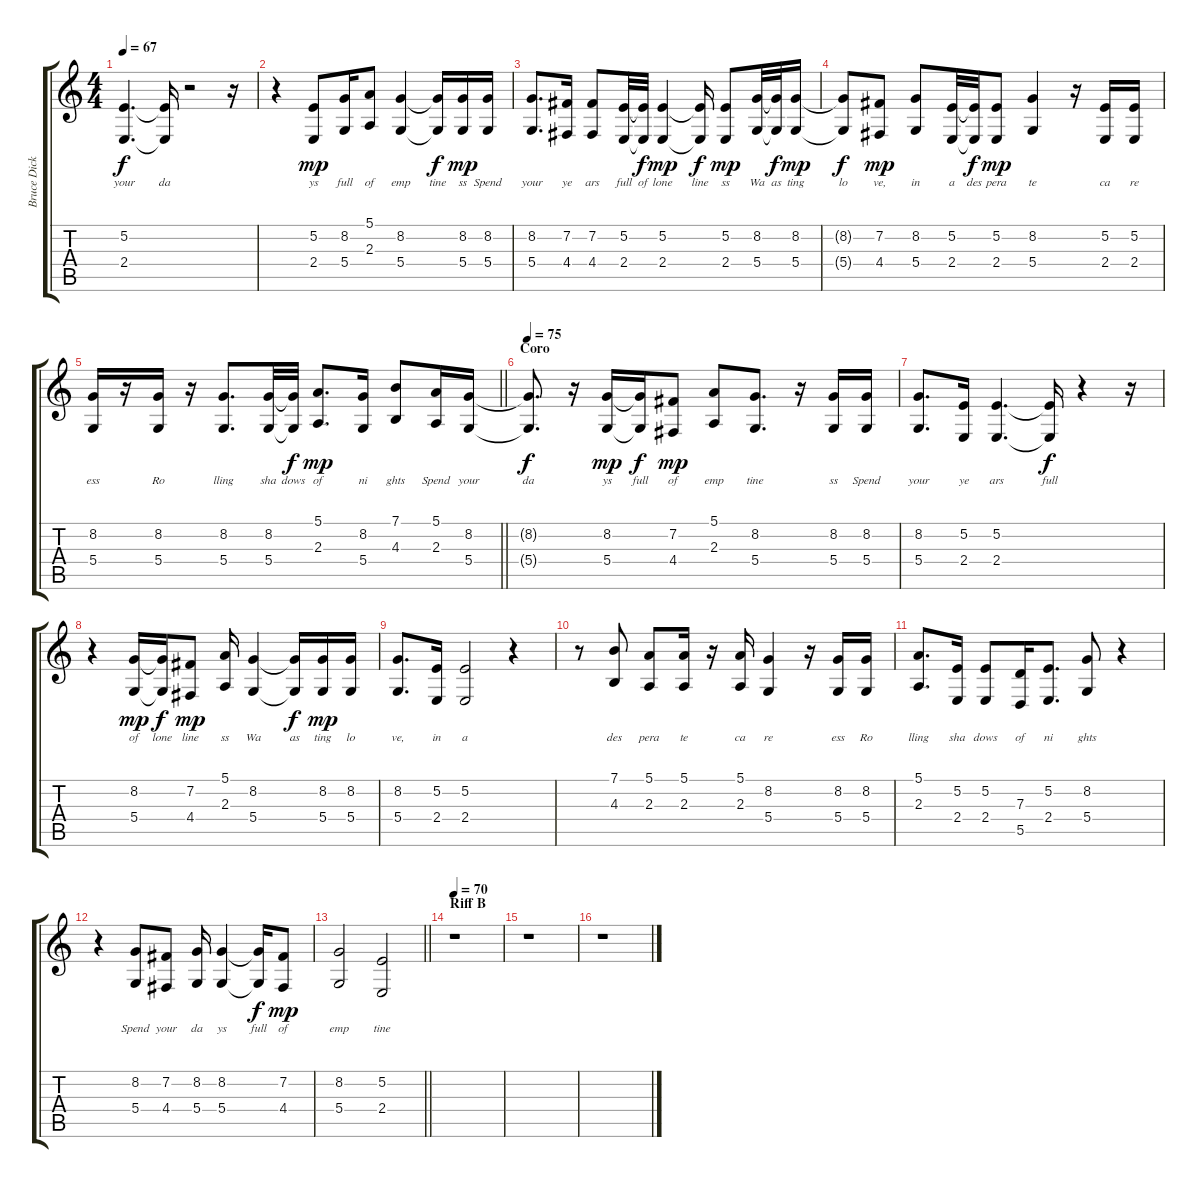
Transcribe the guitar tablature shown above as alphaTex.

\track ("Bruce Dickinson" "Bruce Dick") {instrument lead2sawtooth}
\staff {score tabs}
\tuning (E4 B3 G3 D3 A2 E2) {hide}
\ts (4 4)
\tempo 67
\clef g2
\ks c
(5.2{t} 2.4{t}).4{d lyrics (0 "your") lyrics (1 "") lyrics (2 "") lyrics (3 "") lyrics (4 "") dy f} (5.2{t} 2.4{t}).16{lyrics (0 "da") lyrics (1 "") lyrics (2 "") lyrics (3 "") lyrics (4 "")} r.2 r.16 |
r.4 (5.2 2.4).8{lyrics (0 "ys") lyrics (1 "") lyrics (2 "") lyrics (3 "") lyrics (4 "") dy mp} (8.2 5.4).16{lyrics (0 "full") lyrics (1 "") lyrics (2 "") lyrics (3 "") lyrics (4 "")} (5.1 2.3).8{lyrics (0 "of") lyrics (1 "") lyrics (2 "") lyrics (3 "") lyrics (4 "")} (8.2 5.4).4{lyrics (0 "emp") lyrics (1 "") lyrics (2 "") lyrics (3 "") lyrics (4 "")} (8.2{t} 5.4{t}).16{lyrics (0 "tine") lyrics (1 "") lyrics (2 "") lyrics (3 "") lyrics (4 "") dy f} (8.2 5.4).16{lyrics (0 "ss") lyrics (1 "") lyrics (2 "") lyrics (3 "") lyrics (4 "") dy mp} (8.2 5.4).16{lyrics (0 "Spend") lyrics (1 "") lyrics (2 "") lyrics (3 "") lyrics (4 "")} |
(8.2 5.4).8{d lyrics (0 "your") lyrics (1 "") lyrics (2 "") lyrics (3 "") lyrics (4 "")} (7.2 4.4).16{lyrics (0 "ye") lyrics (1 "") lyrics (2 "") lyrics (3 "") lyrics (4 "")} (7.2 4.4).8{lyrics (0 "ars") lyrics (1 "") lyrics (2 "") lyrics (3 "") lyrics (4 "")} (5.2 2.4).32{lyrics (0 "full") lyrics (1 "") lyrics (2 "") lyrics (3 "") lyrics (4 "")} (5.2{t} 2.4{t}).32{lyrics (0 "of") lyrics (1 "") lyrics (2 "") lyrics (3 "") lyrics (4 "") dy f} (5.2 2.4).4{lyrics (0 "lone") lyrics (1 "") lyrics (2 "") lyrics (3 "") lyrics (4 "") dy mp} (5.2{t} 2.4{t}).16{lyrics (0 "line") lyrics (1 "") lyrics (2 "") lyrics (3 "") lyrics (4 "") dy f} (5.2 2.4).8{lyrics (0 "ss") lyrics (1 "") lyrics (2 "") lyrics (3 "") lyrics (4 "") dy mp} (8.2 5.4).32{lyrics (0 "Wa") lyrics (1 "") lyrics (2 "") lyrics (3 "") lyrics (4 "")} (8.2{t} 5.4{t}).32{lyrics (0 "as") lyrics (1 "") lyrics (2 "") lyrics (3 "") lyrics (4 "") dy f} (8.2 5.4).16{lyrics (0 "ting") lyrics (1 "") lyrics (2 "") lyrics (3 "") lyrics (4 "") dy mp} |
(8.2{t} 5.4{t}).8{lyrics (0 "lo") lyrics (1 "") lyrics (2 "") lyrics (3 "") lyrics (4 "") dy f} (7.2 4.4).8{lyrics (0 "ve,") lyrics (1 "") lyrics (2 "") lyrics (3 "") lyrics (4 "") dy mp} (8.2 5.4).8{lyrics (0 "in") lyrics (1 "") lyrics (2 "") lyrics (3 "") lyrics (4 "")} (5.2 2.4).32{lyrics (0 "a") lyrics (1 "") lyrics (2 "") lyrics (3 "") lyrics (4 "")} (5.2{t} 2.4{t}).32{lyrics (0 "des") lyrics (1 "") lyrics (2 "") lyrics (3 "") lyrics (4 "") dy f} (5.2 2.4).8{lyrics (0 "pera") lyrics (1 "") lyrics (2 "") lyrics (3 "") lyrics (4 "") dy mp} (8.2 5.4).4{lyrics (0 "te") lyrics (1 "") lyrics (2 "") lyrics (3 "") lyrics (4 "")} r.16 (5.2 2.4).16{lyrics (0 "ca") lyrics (1 "") lyrics (2 "") lyrics (3 "") lyrics (4 "")} (5.2 2.4).16{lyrics (0 "re") lyrics (1 "") lyrics (2 "") lyrics (3 "") lyrics (4 "")} |
\barLineRight lightlight
(8.2 5.4).16{lyrics (0 "ess") lyrics (1 "") lyrics (2 "") lyrics (3 "") lyrics (4 "")} r.16 (8.2 5.4).16{lyrics (0 "Ro") lyrics (1 "") lyrics (2 "") lyrics (3 "") lyrics (4 "")} r.16 (8.2 5.4).8{d lyrics (0 "lling") lyrics (1 "") lyrics (2 "") lyrics (3 "") lyrics (4 "")} (8.2 5.4).32{lyrics (0 "sha") lyrics (1 "") lyrics (2 "") lyrics (3 "") lyrics (4 "")} (8.2{t} 5.4{t}).32{lyrics (0 "dows") lyrics (1 "") lyrics (2 "") lyrics (3 "") lyrics (4 "") dy f} (5.1 2.3).8{d lyrics (0 "of") lyrics (1 "") lyrics (2 "") lyrics (3 "") lyrics (4 "") dy mp} (8.2 5.4).16{lyrics (0 "ni") lyrics (1 "") lyrics (2 "") lyrics (3 "") lyrics (4 "")} (7.1 4.3).8{lyrics (0 "ghts") lyrics (1 "") lyrics (2 "") lyrics (3 "") lyrics (4 "")} (5.1 2.3).16{lyrics (0 "Spend") lyrics (1 "") lyrics (2 "") lyrics (3 "") lyrics (4 "")} (8.2 5.4).16{lyrics (0 "your") lyrics (1 "") lyrics (2 "") lyrics (3 "") lyrics (4 "")} |
\section ("" "Coro")
\tempo 75
(8.2{t} 5.4{t}).8{d lyrics (0 "da") lyrics (1 "") lyrics (2 "") lyrics (3 "") lyrics (4 "") dy f volume 13} r.16 (8.2 5.4).16{lyrics (0 "ys") lyrics (1 "") lyrics (2 "") lyrics (3 "") lyrics (4 "") dy mp} (8.2{t} 5.4{t}).16{lyrics (0 "full") lyrics (1 "") lyrics (2 "") lyrics (3 "") lyrics (4 "") dy f} (7.2 4.4).8{lyrics (0 "of") lyrics (1 "") lyrics (2 "") lyrics (3 "") lyrics (4 "") dy mp} (5.1 2.3).8{lyrics (0 "emp") lyrics (1 "") lyrics (2 "") lyrics (3 "") lyrics (4 "")} (8.2 5.4).8{d lyrics (0 "tine") lyrics (1 "") lyrics (2 "") lyrics (3 "") lyrics (4 "")} r.16 (8.2 5.4).16{lyrics (0 "ss") lyrics (1 "") lyrics (2 "") lyrics (3 "") lyrics (4 "")} (8.2 5.4).16{lyrics (0 "Spend") lyrics (1 "") lyrics (2 "") lyrics (3 "") lyrics (4 "")} |
(8.2 5.4).8{d lyrics (0 "your") lyrics (1 "") lyrics (2 "") lyrics (3 "") lyrics (4 "")} (5.2 2.4).16{lyrics (0 "ye") lyrics (1 "") lyrics (2 "") lyrics (3 "") lyrics (4 "")} (5.2 2.4).4{d lyrics (0 "ars") lyrics (1 "") lyrics (2 "") lyrics (3 "") lyrics (4 "")} (5.2{t} 2.4{t}).16{lyrics (0 "full") lyrics (1 "") lyrics (2 "") lyrics (3 "") lyrics (4 "") dy f} r.4 r.16 |
r.4 (8.2 5.4).16{lyrics (0 "of") lyrics (1 "") lyrics (2 "") lyrics (3 "") lyrics (4 "") dy mp} (8.2{t} 5.4{t}).16{lyrics (0 "lone") lyrics (1 "") lyrics (2 "") lyrics (3 "") lyrics (4 "") dy f} (7.2 4.4).8{lyrics (0 "line") lyrics (1 "") lyrics (2 "") lyrics (3 "") lyrics (4 "") dy mp} (5.1 2.3).16{lyrics (0 "ss") lyrics (1 "") lyrics (2 "") lyrics (3 "") lyrics (4 "")} (8.2 5.4).4{lyrics (0 "Wa") lyrics (1 "") lyrics (2 "") lyrics (3 "") lyrics (4 "")} (8.2{t} 5.4{t}).16{lyrics (0 "as") lyrics (1 "") lyrics (2 "") lyrics (3 "") lyrics (4 "") dy f} (8.2 5.4).16{lyrics (0 "ting") lyrics (1 "") lyrics (2 "") lyrics (3 "") lyrics (4 "") dy mp} (8.2 5.4).16{lyrics (0 "lo") lyrics (1 "") lyrics (2 "") lyrics (3 "") lyrics (4 "")} |
(8.2 5.4).8{d lyrics (0 "ve,") lyrics (1 "") lyrics (2 "") lyrics (3 "") lyrics (4 "")} (5.2 2.4).16{lyrics (0 "in") lyrics (1 "") lyrics (2 "") lyrics (3 "") lyrics (4 "")} (5.2 2.4).2{lyrics (0 "a") lyrics (1 "") lyrics (2 "") lyrics (3 "") lyrics (4 "")} r.4 |
r.8 (7.1 4.3).8{lyrics (0 "des") lyrics (1 "") lyrics (2 "") lyrics (3 "") lyrics (4 "")} (5.1 2.3).8{lyrics (0 "pera") lyrics (1 "") lyrics (2 "") lyrics (3 "") lyrics (4 "")} (5.1 2.3).16{lyrics (0 "te") lyrics (1 "") lyrics (2 "") lyrics (3 "") lyrics (4 "")} r.16 (5.1 2.3).16{lyrics (0 "ca") lyrics (1 "") lyrics (2 "") lyrics (3 "") lyrics (4 "")} (8.2 5.4).4{lyrics (0 "re") lyrics (1 "") lyrics (2 "") lyrics (3 "") lyrics (4 "")} r.16 (8.2 5.4).16{lyrics (0 "ess") lyrics (1 "") lyrics (2 "") lyrics (3 "") lyrics (4 "")} (8.2 5.4).16{lyrics (0 "Ro") lyrics (1 "") lyrics (2 "") lyrics (3 "") lyrics (4 "")} |
(5.1 2.3).8{d lyrics (0 "lling") lyrics (1 "") lyrics (2 "") lyrics (3 "") lyrics (4 "")} (5.2 2.4).16{lyrics (0 "sha") lyrics (1 "") lyrics (2 "") lyrics (3 "") lyrics (4 "")} (5.2 2.4).8{lyrics (0 "dows") lyrics (1 "") lyrics (2 "") lyrics (3 "") lyrics (4 "")} (7.3 5.5).16{lyrics (0 "of") lyrics (1 "") lyrics (2 "") lyrics (3 "") lyrics (4 "")} (5.2 2.4).8{d lyrics (0 "ni") lyrics (1 "") lyrics (2 "") lyrics (3 "") lyrics (4 "")} (8.2 5.4).8{lyrics (0 "ghts") lyrics (1 "") lyrics (2 "") lyrics (3 "") lyrics (4 "")} r.4 |
r.4 (8.2 5.4).8{lyrics (0 "Spend") lyrics (1 "") lyrics (2 "") lyrics (3 "") lyrics (4 "")} (7.2 4.4).8{lyrics (0 "your") lyrics (1 "") lyrics (2 "") lyrics (3 "") lyrics (4 "")} (8.2 5.4).16{lyrics (0 "da") lyrics (1 "") lyrics (2 "") lyrics (3 "") lyrics (4 "")} (8.2 5.4).4{lyrics (0 "ys") lyrics (1 "") lyrics (2 "") lyrics (3 "") lyrics (4 "")} (8.2{t} 5.4{t}).16{lyrics (0 "full") lyrics (1 "") lyrics (2 "") lyrics (3 "") lyrics (4 "") dy f} (7.2 4.4).8{lyrics (0 "of") lyrics (1 "") lyrics (2 "") lyrics (3 "") lyrics (4 "") dy mp} |
\barLineRight lightlight
(8.2 5.4).2{lyrics (0 "emp") lyrics (1 "") lyrics (2 "") lyrics (3 "") lyrics (4 "")} (5.2 2.4).2{lyrics (0 "tine") lyrics (1 "") lyrics (2 "") lyrics (3 "") lyrics (4 "")} |
\section ("" "Riff B")
\tempo 70
r.1 |
r.1 |
r.1
